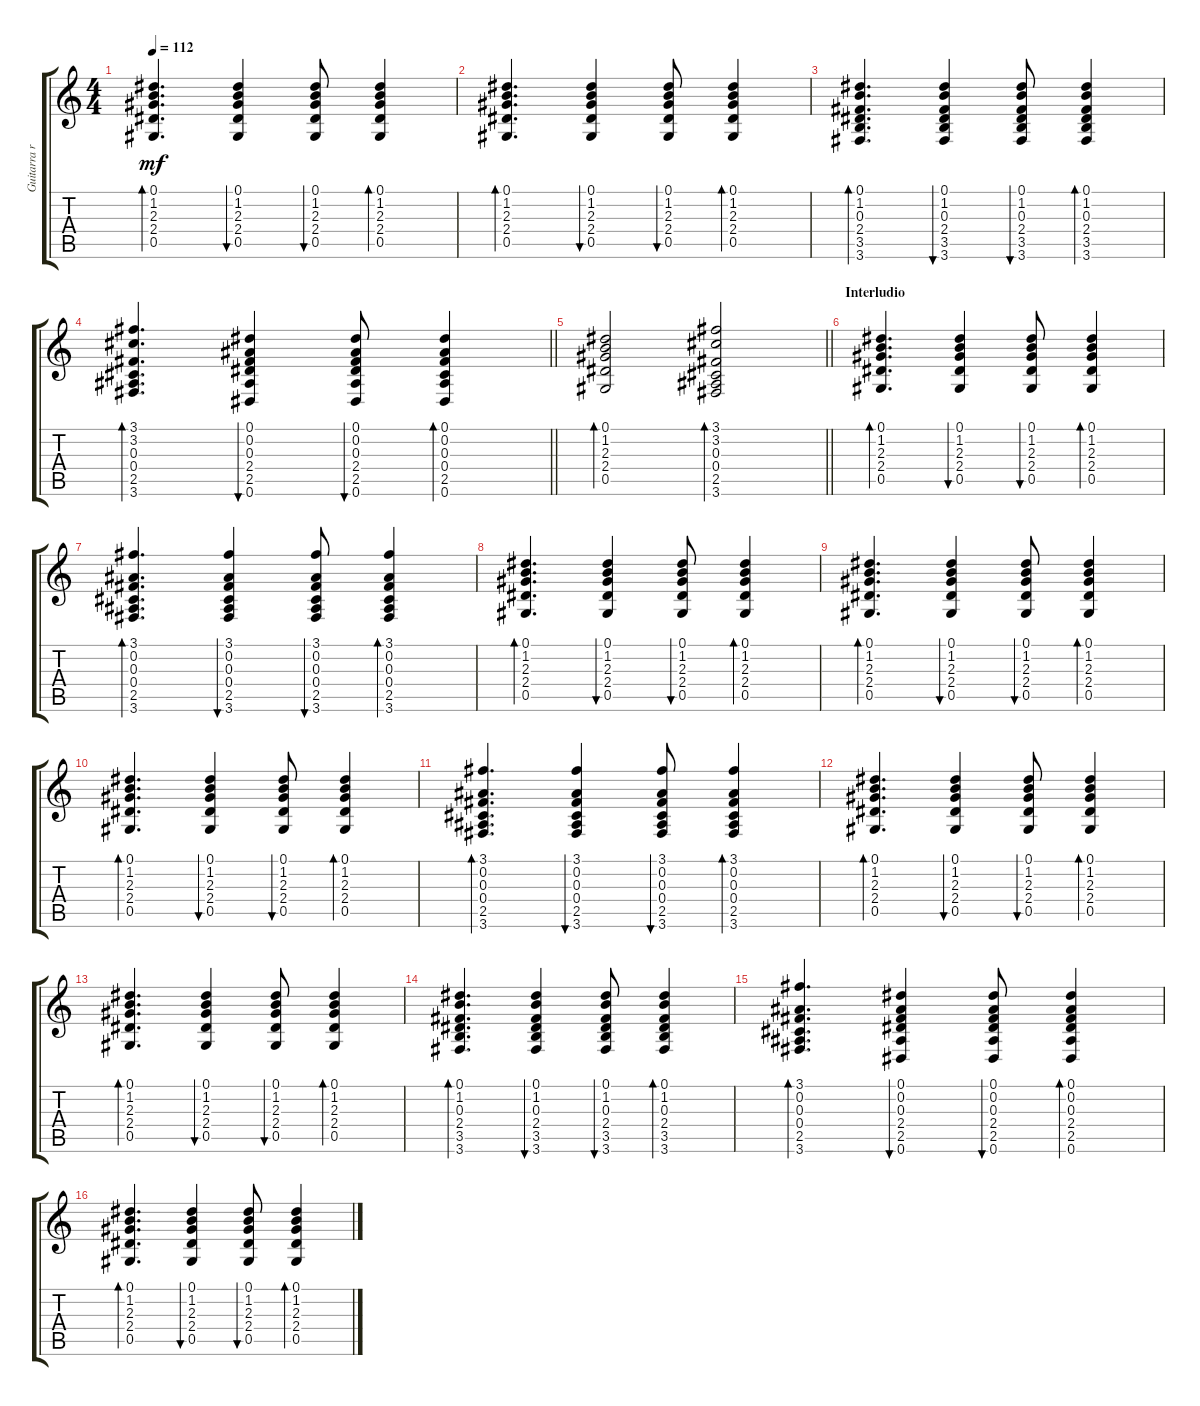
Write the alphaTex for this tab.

\track ("Guitarra ritmica" "Guitarra r") {instrument acousticguitarsteel}
\staff {score tabs}
\tuning (Eb4 Bb3 Gb3 Db3 Ab2 Eb2) {hide}
\ts (4 4)
\tempo 112
\clef g2
\ks c
(0.1 1.2 2.3 2.4 0.5).4{d bd 60 dy mf} (0.1 1.2 2.3 2.4 0.5).4{bu 60} (0.1 1.2 2.3 2.4 0.5).8{bu 60} (0.1 1.2 2.3 2.4 0.5).4{bd 60} |
(0.1 1.2 2.3 2.4 0.5).4{d bd 60} (0.1 1.2 2.3 2.4 0.5).4{bu 60} (0.1 1.2 2.3 2.4 0.5).8{bu 60} (0.1 1.2 2.3 2.4 0.5).4{bd 60} |
(0.1 1.2 0.3 2.4 3.5 3.6).4{d bd 60} (0.1 1.2 0.3 2.4 3.5 3.6).4{bu 60} (0.1 1.2 0.3 2.4 3.5 3.6).8{bu 60} (0.1 1.2 0.3 2.4 3.5 3.6).4{bd 60} |
\barLineRight lightlight
(3.1 3.2 0.3 0.4 2.5 3.6).4{d bd 60} (0.1 0.2 0.3 2.4 2.5 0.6).4{bu 60} (0.1 0.2 0.3 2.4 2.5 0.6).8{bu 60} (0.1 0.2 0.3 0.4 2.5 0.6).4{bd 60} |
\barLineRight lightlight
(0.1 1.2 2.3 2.4 0.5).2{bd 60} (3.1 3.2 0.3 0.4 2.5 3.6).2{bd 120} |
\section ("" "Interludio")
(0.1 1.2 2.3 2.4 0.5).4{d bd 60} (0.1 1.2 2.3 2.4 0.5).4{bu 60} (0.1 1.2 2.3 2.4 0.5).8{bu 60} (0.1 1.2 2.3 2.4 0.5).4{bd 60} |
(3.1 0.2 0.3 0.4 2.5 3.6).4{d bd 60} (3.1 0.2 0.3 0.4 2.5 3.6).4{bu 60} (3.1 0.2 0.3 0.4 2.5 3.6).8{bu 60} (3.1 0.2 0.3 0.4 2.5 3.6).4{bd 60} |
(0.1 1.2 2.3 2.4 0.5).4{d bd 60} (0.1 1.2 2.3 2.4 0.5).4{bu 60} (0.1 1.2 2.3 2.4 0.5).8{bu 60} (0.1 1.2 2.3 2.4 0.5).4{bd 60} |
(0.1 1.2 2.3 2.4 0.5).4{d bd 60} (0.1 1.2 2.3 2.4 0.5).4{bu 60} (0.1 1.2 2.3 2.4 0.5).8{bu 60} (0.1 1.2 2.3 2.4 0.5).4{bd 60} |
(0.1 1.2 2.3 2.4 0.5).4{d bd 60} (0.1 1.2 2.3 2.4 0.5).4{bu 60} (0.1 1.2 2.3 2.4 0.5).8{bu 60} (0.1 1.2 2.3 2.4 0.5).4{bd 60} |
(3.1 0.2 0.3 0.4 2.5 3.6).4{d bd 60} (3.1 0.2 0.3 0.4 2.5 3.6).4{bu 60} (3.1 0.2 0.3 0.4 2.5 3.6).8{bu 60} (3.1 0.2 0.3 0.4 2.5 3.6).4{bd 60} |
(0.1 1.2 2.3 2.4 0.5).4{d bd 60} (0.1 1.2 2.3 2.4 0.5).4{bu 60} (0.1 1.2 2.3 2.4 0.5).8{bu 60} (0.1 1.2 2.3 2.4 0.5).4{bd 60} |
(0.1 1.2 2.3 2.4 0.5).4{d bd 60} (0.1 1.2 2.3 2.4 0.5).4{bu 60} (0.1 1.2 2.3 2.4 0.5).8{bu 60} (0.1 1.2 2.3 2.4 0.5).4{bd 60} |
(0.1 1.2 0.3 2.4 3.5 3.6).4{d bd 60} (0.1 1.2 0.3 2.4 3.5 3.6).4{bu 60} (0.1 1.2 0.3 2.4 3.5 3.6).8{bu 60} (0.1 1.2 0.3 2.4 3.5 3.6).4{bd 60} |
(3.1 0.2 0.3 0.4 2.5 3.6).4{d bd 60} (0.1 0.2 0.3 2.4 2.5 0.6).4{bu 60} (0.1 0.2 0.3 2.4 2.5 0.6).8{bu 60} (0.1 0.2 0.3 2.4 2.5 0.6).4{bd 60} |
(0.1 1.2 2.3 2.4 0.5).4{d bd 60} (0.1 1.2 2.3 2.4 0.5).4{bu 60} (0.1 1.2 2.3 2.4 0.5).8{bu 60} (0.1 1.2 2.3 2.4 0.5).4{bd 60}
